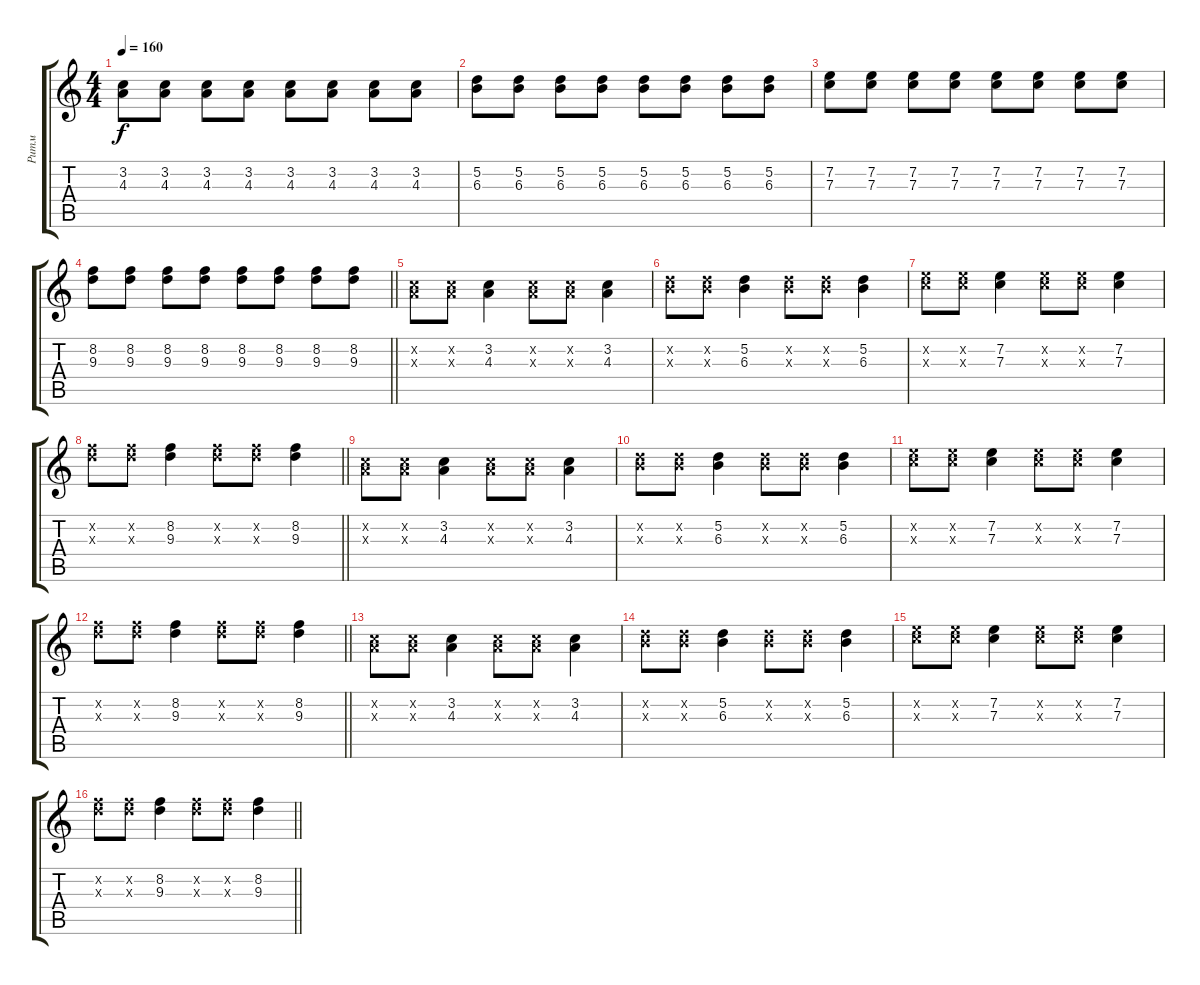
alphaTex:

\track ("Ритм" "Ритм") {instrument distortionguitar}
\staff {score tabs}
\tuning (D4 A3 F3 C3 G2 C2) {hide}
\ts (4 4)
\tempo 160
\clef g2
\ks c
(3.2 4.3).8{dy f} (3.2 4.3).8 (3.2 4.3).8 (3.2 4.3).8 (3.2 4.3).8 (3.2 4.3).8 (3.2 4.3).8 (3.2 4.3).8 |
(5.2 6.3).8 (5.2 6.3).8 (5.2 6.3).8 (5.2 6.3).8 (5.2 6.3).8 (5.2 6.3).8 (5.2 6.3).8 (5.2 6.3).8 |
(7.2 7.3).8 (7.2 7.3).8 (7.2 7.3).8 (7.2 7.3).8 (7.2 7.3).8 (7.2 7.3).8 (7.2 7.3).8 (7.2 7.3).8 |
\barLineRight lightlight
(8.2 9.3).8 (8.2 9.3).8 (8.2 9.3).8 (8.2 9.3).8 (8.2 9.3).8 (8.2 9.3).8 (8.2 9.3).8 (8.2 9.3).8 |
(3.2{x} 4.3{x}).8 (3.2{x} 4.3{x}).8 (3.2 4.3).4 (3.2{x} 4.3{x}).8 (3.2{x} 4.3{x}).8 (3.2 4.3).4 |
(5.2{x} 6.3{x}).8 (5.2{x} 6.3{x}).8 (5.2 6.3).4 (5.2{x} 6.3{x}).8 (5.2{x} 6.3{x}).8 (5.2 6.3).4 |
(7.2{x} 7.3{x}).8 (7.2{x} 7.3{x}).8 (7.2 7.3).4 (7.2{x} 7.3{x}).8 (7.2{x} 7.3{x}).8 (7.2 7.3).4 |
\barLineRight lightlight
(8.2{x} 9.3{x}).8 (8.2{x} 9.3{x}).8 (8.2 9.3).4 (8.2{x} 9.3{x}).8 (8.2{x} 9.3{x}).8 (8.2 9.3).4 |
(3.2{x} 4.3{x}).8 (3.2{x} 4.3{x}).8 (3.2 4.3).4 (3.2{x} 4.3{x}).8 (3.2{x} 4.3{x}).8 (3.2 4.3).4 |
(5.2{x} 6.3{x}).8 (5.2{x} 6.3{x}).8 (5.2 6.3).4 (5.2{x} 6.3{x}).8 (5.2{x} 6.3{x}).8 (5.2 6.3).4 |
(7.2{x} 7.3{x}).8 (7.2{x} 7.3{x}).8 (7.2 7.3).4 (7.2{x} 7.3{x}).8 (7.2{x} 7.3{x}).8 (7.2 7.3).4 |
\barLineRight lightlight
(8.2{x} 9.3{x}).8 (8.2{x} 9.3{x}).8 (8.2 9.3).4 (8.2{x} 9.3{x}).8 (8.2{x} 9.3{x}).8 (8.2 9.3).4 |
(3.2{x} 4.3{x}).8 (3.2{x} 4.3{x}).8 (3.2 4.3).4 (3.2{x} 4.3{x}).8 (3.2{x} 4.3{x}).8 (3.2 4.3).4 |
(5.2{x} 6.3{x}).8 (5.2{x} 6.3{x}).8 (5.2 6.3).4 (5.2{x} 6.3{x}).8 (5.2{x} 6.3{x}).8 (5.2 6.3).4 |
(7.2{x} 7.3{x}).8 (7.2{x} 7.3{x}).8 (7.2 7.3).4 (7.2{x} 7.3{x}).8 (7.2{x} 7.3{x}).8 (7.2 7.3).4 |
\barLineRight lightlight
(8.2{x} 9.3{x}).8 (8.2{x} 9.3{x}).8 (8.2 9.3).4 (8.2{x} 9.3{x}).8 (8.2{x} 9.3{x}).8 (8.2 9.3).4
